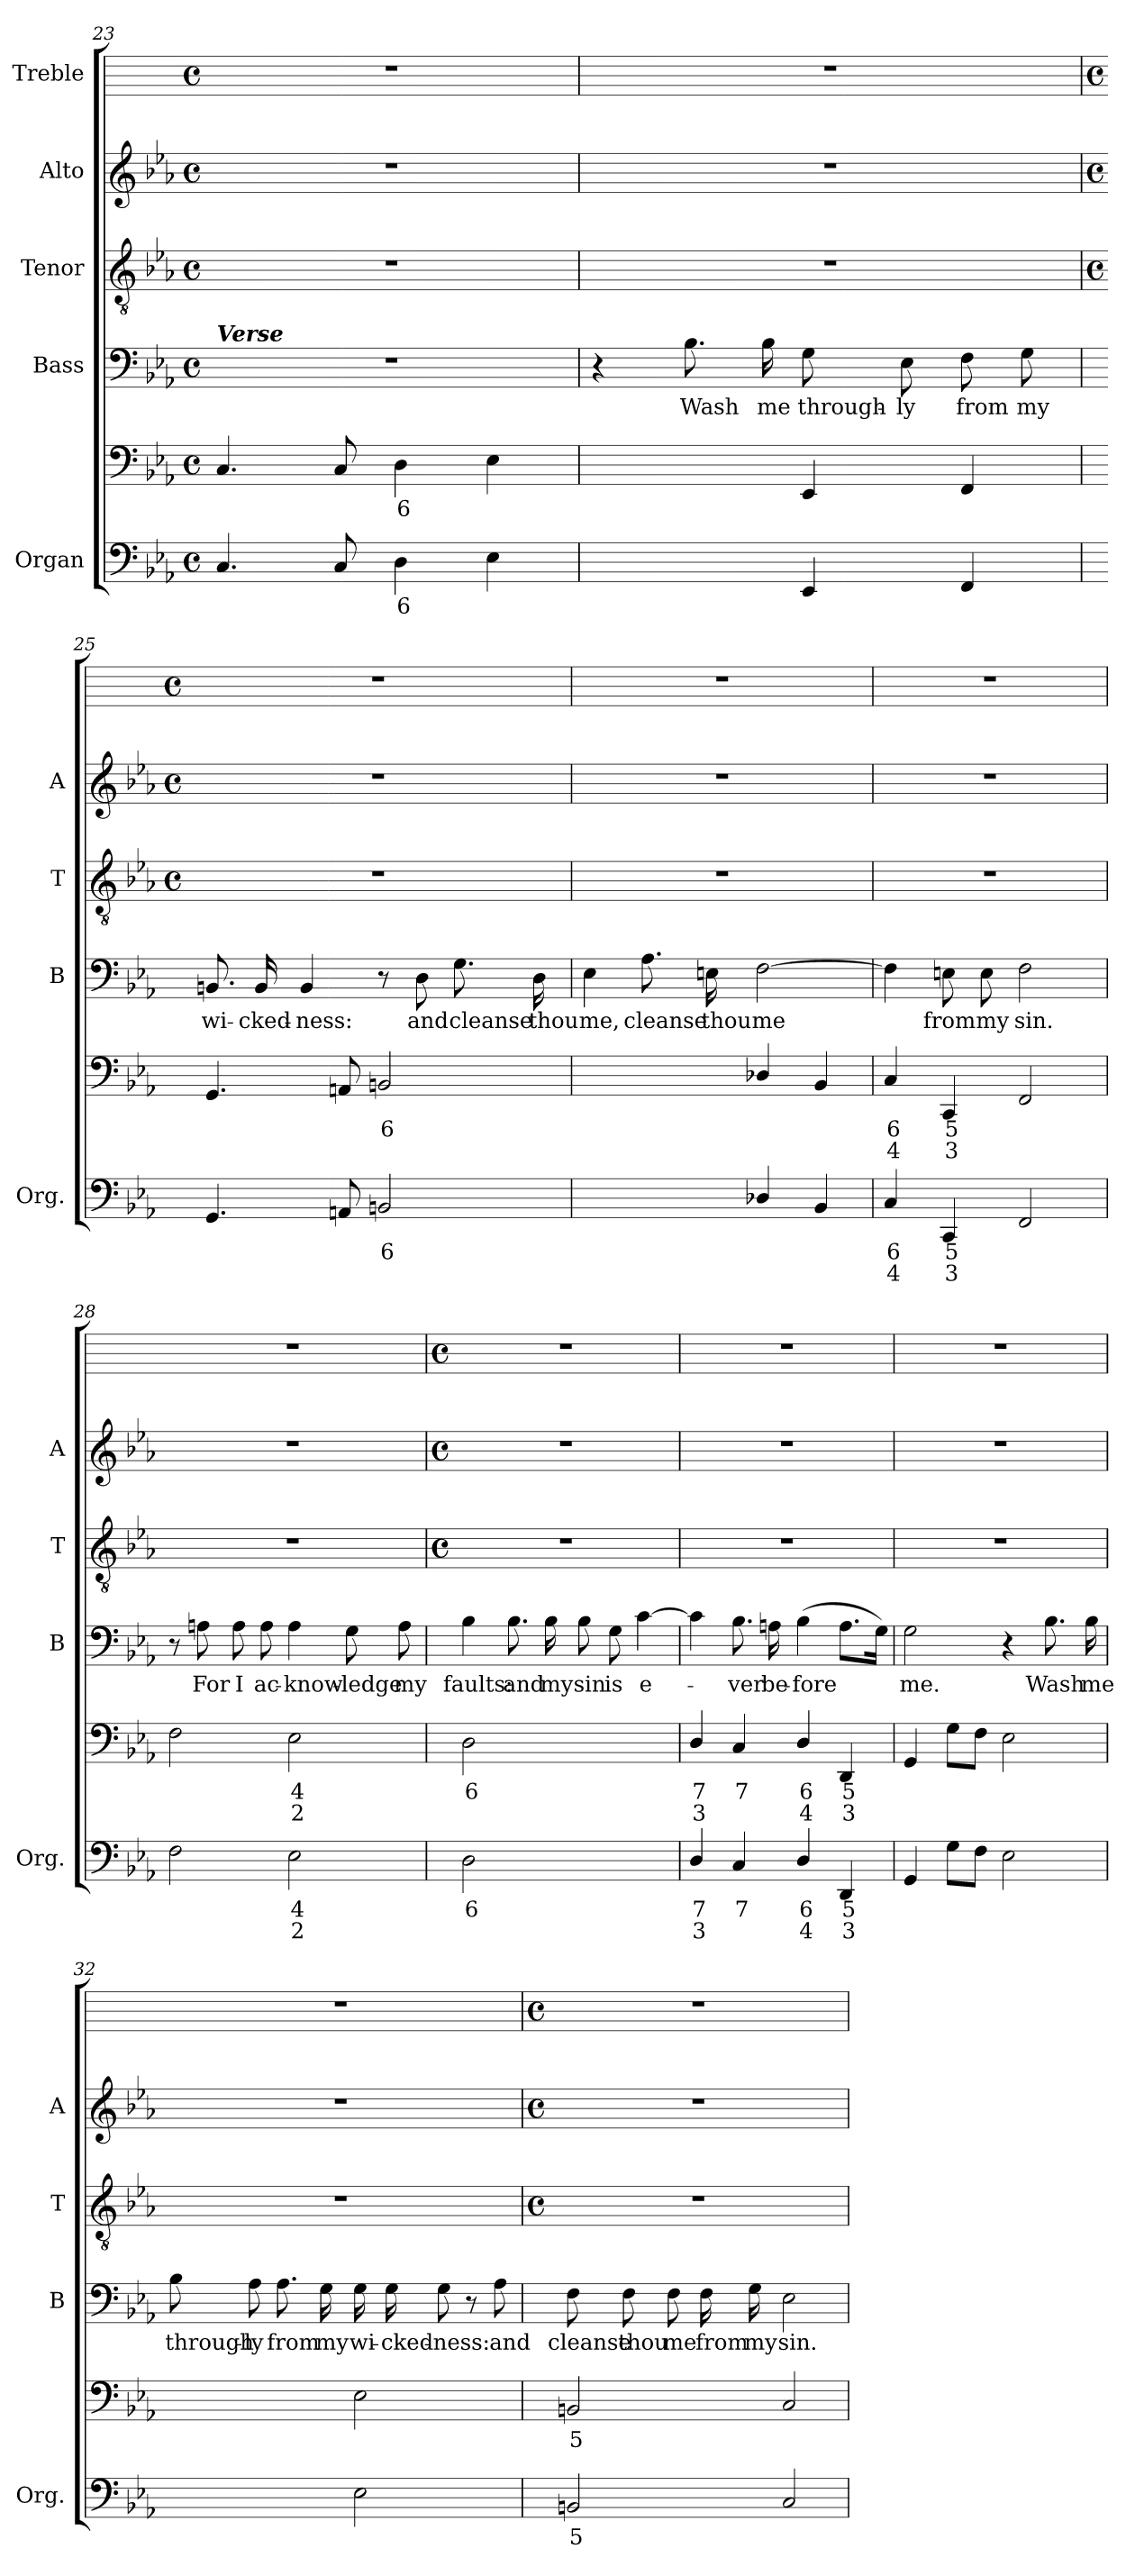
**kern	**text	**text	**kern	**text	**text	**kern	**text	**kern	**kern	**kern
*part5	*part5	*part5	*part5	*part5	*part5	*part4	*part4	*part3	*part2	*part1
*staff6	*staff6	*staff6	*staff5	*staff5	*staff5	*staff4	*staff4	*staff3	*staff2	*staff1
*I"Organ	*	*	*	*	*	*I"Bass	*	*I"Tenor	*I"Alto	*I"Treble
*I'Org.	*	*	*	*	*	*I'B	*	*I'T	*I'A	*
*	*	*	*clefF4	*	*	*clefF4	*	*clefGv2	*clefG2	*
*k[b-e-a-]	*	*	*k[b-e-a-]	*	*	*k[b-e-a-]	*	*k[b-e-a-]	*k[b-e-a-]	*
*E-:	*	*	*E-:	*	*	*E-:	*	*E-:	*E-:	*
*M4/4	*	*	*M4/4	*	*	*M4/4	*	*M4/4	*M4/4	*M4/4
*met(c)	*	*	*met(c)	*	*	*met(c)	*	*met(c)	*met(c)	*met(c)
=23	=23	=23	=23	=23	=23	=23	=23	=23	=23	=23
!	!	!	!	!	!	!LO:TX:a:Bi:t=Verse	!	!	!	!
4.C	.	.	4.C	.	.	1r	.	1r	1r	1r
8C	.	.	8C	.	.	.	.	.	.	.
!	!LO:LY:b	!	!	!LO:LY:b	!	!	!	!	!	!
4D	6	.	4D	6	.	.	.	.	.	.
4E-	.	.	4E-	.	.	.	.	.	.	.
=24	=24	=24	=24	=24	=24	=24	=24	=24	=24	=24
!	!LO:LY:b	!	!	!LO:LY:b	!	!	!	!	!	!
[4BB-yy	4	.	[4BB-yy	4	.	4r	.	1r	1r	1r
!	!LO:LY:b	!	!	!LO:LY:b	!	!	!LO:LY:b	!	!	!
4BB-yy]	3	.	4BB-yy]	3	.	8.B-	Wash	.	.	.
!	!	!	!	!	!	!	!LO:LY:b	!	!	!
.	.	.	.	.	.	16B-	me	.	.	.
!	!	!	!	!	!	!	!LO:LY:b	!	!	!
4EE-	.	.	4EE-	.	.	8G	through-	.	.	.
!	!	!	!	!	!	!	!LO:LY:b	!	!	!
.	.	.	.	.	.	8E-	-ly	.	.	.
!	!	!	!	!	!	!	!LO:LY:b	!	!	!
4FF	.	.	4FF	.	.	8F	from	.	.	.
!	!	!	!	!	!	!	!LO:LY:b	!	!	!
.	.	.	.	.	.	8G	my	.	.	.
!!LO:LB:g=z
=25	=25	=25	=25	=25	=25	=25	=25	=25	=25	=25
*	*	*	*	*	*	*	*	*M4/4	*M4/4	*M4/4
*	*	*	*	*	*	*	*	*met(c)	*met(c)	*met(c)
!	!	!	!	!	!	!	!LO:LY:b	!	!	!
4.GG	.	.	4.GG	.	.	8.BBn	wi-	1r	1r	1r
!	!	!	!	!	!	!	!LO:LY:b	!	!	!
.	.	.	.	.	.	16BB	-cked-	.	.	.
!	!	!	!	!	!	!	!LO:LY:b	!	!	!
.	.	.	.	.	.	4BB	-ness:	.	.	.
8AAn	.	.	8AAn	.	.	.	.	.	.	.
!	!LO:LY:b	!	!	!LO:LY:b	!	!	!	!	!	!
2BBn	6	.	2BBn	6	.	8r	.	.	.	.
!	!	!	!	!	!	!	!LO:LY:b	!	!	!
.	.	.	.	.	.	8D	and	.	.	.
!	!	!	!	!	!	!	!LO:LY:b	!	!	!
.	.	.	.	.	.	8.G	cleanse	.	.	.
!	!	!	!	!	!	!	!LO:LY:b	!	!	!
.	.	.	.	.	.	16D	thou	.	.	.
=26	=26	=26	=26	=26	=26	=26	=26	=26	=26	=26
!	!LO:LY:b	!LO:LY:b	!	!LO:LY:b	!LO:LY:b	!	!LO:LY:b	!	!	!
[4Cyy	5	3	[4Cyy	5	3	4E-	me,	1r	1r	1r
!	!LO:LY:b	!LO:LY:b	!	!LO:LY:b	!LO:LY:b	!	!LO:LY:b	!	!	!
8Cyy_	6	3	8Cyy_	6	3	8.A-	cleanse	.	.	.
!	!LO:LY:b	!	!	!LO:LY:b	!	!	!	!	!	!
8CLyy]	5	.	8CLyy]	5	.	.	.	.	.	.
!	!	!	!	!	!	!	!LO:LY:b	!	!	!
.	.	.	.	.	.	16En	thou	.	.	.
!	!	!	!	!	!	!	!LO:LY:b	!	!	!
4D-X/	.	.	4D-X/	.	.	[2F	me	.	.	.
4BB-	.	.	4BB-	.	.	.	.	.	.	.
=27	=27	=27	=27	=27	=27	=27	=27	=27	=27	=27
!	!LO:LY:b	!LO:LY:b	!	!LO:LY:b	!LO:LY:b	!	!	!	!	!
4C	6	4	4C	6	4	4F]	.	1r	1r	1r
!	!LO:LY:b	!LO:LY:b	!	!LO:LY:b	!LO:LY:b	!	!LO:LY:b	!	!	!
4CC	5	3	4CC	5	3	8En	from	.	.	.
!	!	!	!	!	!	!	!LO:LY:b	!	!	!
.	.	.	.	.	.	8E	my	.	.	.
!	!	!	!	!	!	!	!LO:LY:b	!	!	!
2FF	.	.	2FF	.	.	2F	sin.	.	.	.
=28	=28	=28	=28	=28	=28	=28	=28	=28	=28	=28
2F	.	.	2F	.	.	8r	.	1r	1r	1r
!	!	!	!	!	!	!	!LO:LY:b	!	!	!
.	.	.	.	.	.	8An	For	.	.	.
!	!	!	!	!	!	!	!LO:LY:b	!	!	!
.	.	.	.	.	.	8A	I	.	.	.
!	!	!	!	!	!	!	!LO:LY:b	!	!	!
.	.	.	.	.	.	8A	ac-	.	.	.
!	!LO:LY:b	!LO:LY:b	!	!LO:LY:b	!LO:LY:b	!	!LO:LY:b	!	!	!
2E-	4	2	2E-	4	2	4A	-know-	.	.	.
!	!	!	!	!	!	!	!LO:LY:b	!	!	!
.	.	.	.	.	.	8G	-ledge	.	.	.
!	!	!	!	!	!	!	!LO:LY:b	!	!	!
.	.	.	.	.	.	8A	my	.	.	.
!!LO:LB:g=z
=29	=29	=29	=29	=29	=29	=29	=29	=29	=29	=29
*	*	*	*	*	*	*	*	*M4/4	*M4/4	*M4/4
*	*	*	*	*	*	*	*	*met(c)	*met(c)	*met(c)
!	!LO:LY:b	!	!	!LO:LY:b	!	!	!LO:LY:b	!	!	!
2D	6	.	2D	6	.	4B-	faults:	1r	1r	1r
!	!	!	!	!	!	!	!LO:LY:b	!	!	!
.	.	.	.	.	.	8.B-	and	.	.	.
!	!	!	!	!	!	!	!LO:LY:b	!	!	!
.	.	.	.	.	.	16B-	my	.	.	.
!	!LO:LY:b	!	!	!LO:LY:b	!	!	!LO:LY:b	!	!	!
[4E-yy	5	.	[4E-yy	5	.	8B-	sin	.	.	.
!	!	!	!	!	!	!	!LO:LY:b	!	!	!
.	.	.	.	.	.	8G	is	.	.	.
!	!LO:LY:b	!LO:LY:b	!	!LO:LY:b	!LO:LY:b	!	!LO:LY:b	!	!	!
4E-yy]	6	3	4E-yy]	6	3	[4c	e-	.	.	.
=30	=30	=30	=30	=30	=30	=30	=30	=30	=30	=30
!	!LO:LY:b	!LO:LY:b	!	!LO:LY:b	!LO:LY:b	!	!	!	!	!
4D/	7	3	4D/	7	3	4c]	.	1r	1r	1r
!	!LO:LY:b	!	!	!LO:LY:b	!	!	!LO:LY:b	!	!	!
4C	7	.	4C	7	.	8.B-	ver	.	.	.
!	!	!	!	!	!	!	!LO:LY:b	!	!	!
.	.	.	.	.	.	16An	be-	.	.	.
!	!LO:LY:b	!LO:LY:b	!	!LO:LY:b	!LO:LY:b	!	!LO:LY:b	!	!	!
4D/	6	4	4D/	6	4	(>4B-	-fore	.	.	.
!	!LO:LY:b	!LO:LY:b	!	!LO:LY:b	!LO:LY:b	!	!	!	!	!
4DD	5	3	4DD	5	3	8.AL	.	.	.	.
.	.	.	.	.	.	16GJ)	.	.	.	.
=31	=31	=31	=31	=31	=31	=31	=31	=31	=31	=31
!	!	!	!	!	!	!	!LO:LY:b	!	!	!
4GG	.	.	4GG	.	.	2G	me.	1r	1r	1r
8GL	.	.	8GL	.	.	.	.	.	.	.
8FJ	.	.	8FJ	.	.	.	.	.	.	.
2E-	.	.	2E-	.	.	4r	.	.	.	.
!	!	!	!	!	!	!	!LO:LY:b	!	!	!
.	.	.	.	.	.	8.B-	Wash	.	.	.
!	!	!	!	!	!	!	!LO:LY:b	!	!	!
.	.	.	.	.	.	16B-	me	.	.	.
=32	=32	=32	=32	=32	=32	=32	=32	=32	=32	=32
!	!LO:LY:b	!	!	!LO:LY:b	!	!	!LO:LY:b	!	!	!
[4Dyy	6	.	[4Dyy	6	.	8B-	through-	1r	1r	1r
!	!	!	!	!	!	!	!LO:LY:b	!	!	!
.	.	.	.	.	.	8A-	-ly	.	.	.
!	!LO:LY:b	!	!	!LO:LY:b	!	!	!LO:LY:b	!	!	!
4Dyy]	5	.	4Dyy]	5	.	8.A-	from	.	.	.
!	!	!	!	!	!	!	!LO:LY:b	!	!	!
.	.	.	.	.	.	16G	my	.	.	.
!	!	!	!	!	!	!	!LO:LY:b	!	!	!
2E-	.	.	2E-	.	.	16G	wi-	.	.	.
!	!	!	!	!	!	!	!LO:LY:b	!	!	!
.	.	.	.	.	.	16G	-cked-	.	.	.
!	!	!	!	!	!	!	!LO:LY:b	!	!	!
.	.	.	.	.	.	8G	-ness:	.	.	.
.	.	.	.	.	.	8r	.	.	.	.
!	!	!	!	!	!	!	!LO:LY:b	!	!	!
.	.	.	.	.	.	8A-	and	.	.	.
!!LO:LB:g=z
=33	=33	=33	=33	=33	=33	=33	=33	=33	=33	=33
*	*	*	*	*	*	*	*	*M4/4	*M4/4	*M4/4
*	*	*	*	*	*	*	*	*met(c)	*met(c)	*met(c)
!	!LO:LY:b	!	!	!LO:LY:b	!	!	!LO:LY:b	!	!	!
2BBn	5	.	2BBn	5	.	8F	cleanse	1r	1r	1r
!	!	!	!	!	!	!	!LO:LY:b	!	!	!
.	.	.	.	.	.	8F	thou	.	.	.
!	!	!	!	!	!	!	!LO:LY:b	!	!	!
.	.	.	.	.	.	8F	me	.	.	.
!	!	!	!	!	!	!	!LO:LY:b	!	!	!
.	.	.	.	.	.	16F	from	.	.	.
!	!	!	!	!	!	!	!LO:LY:b	!	!	!
.	.	.	.	.	.	16G	my	.	.	.
!	!	!	!	!	!	!	!LO:LY:b	!	!	!
2C	.	.	2C	.	.	2E-	sin.	.	.	.
=	=	=	=	=	=	=	=	=	=	=
*-	*-	*-	*-	*-	*-	*-	*-	*-	*-	*-
